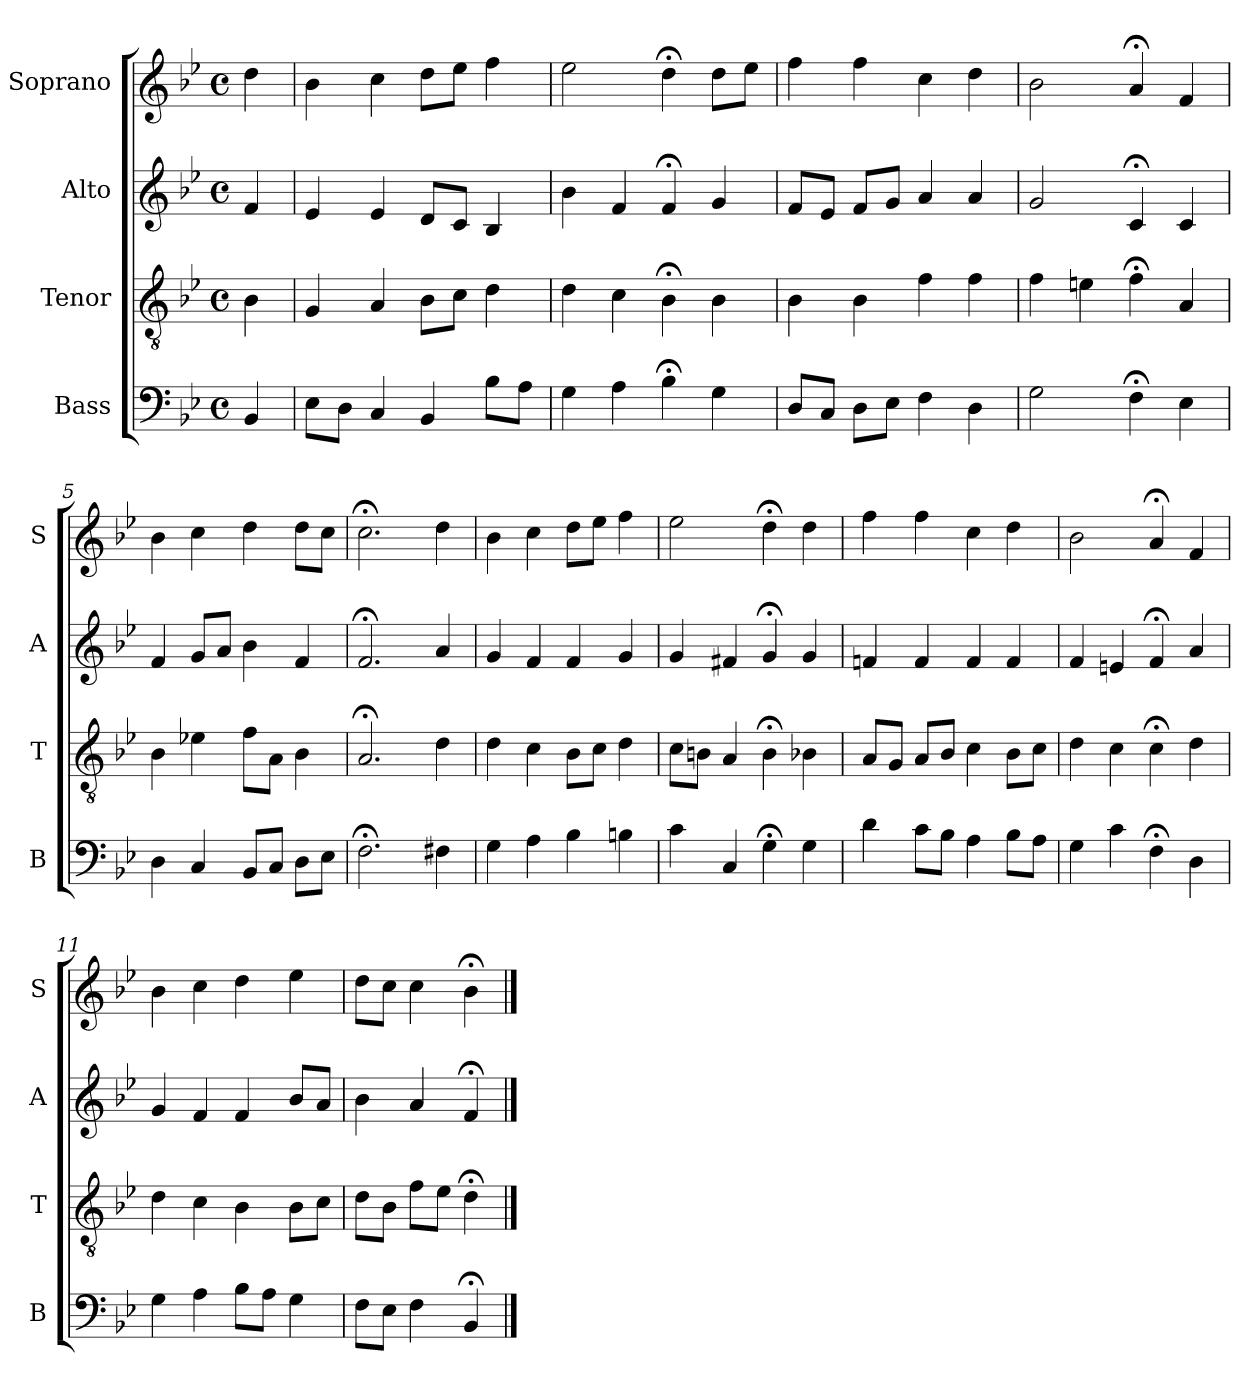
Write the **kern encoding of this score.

**kern	**kern	**kern	**kern
*part4	*part3	*part2	*part1
*staff4	*staff3	*staff2	*staff1
*I"Bass	*I"Tenor	*I"Alto	*I"Soprano
*I'B	*I'T	*I'A	*I'S
*clefF4	*clefGv2	*clefG2	*clefG2
*k[b-e-]	*k[b-e-]	*k[b-e-]	*k[b-e-]
*B-:	*B-:	*B-:	*B-:
*M4/4	*M4/4	*M4/4	*M4/4
*met(c)	*met(c)	*met(c)	*met(c)
*MM100	*MM100	*MM100	*MM100
=	=	=	=
4BB-	4B-	4f	4dd
=1	=1	=1	=1
8E-L	4G	4e-	4b-
8DJ	.	.	.
4C	4A	4e-	4cc
4BB-	8B-L	8dL	8ddL
.	8cJ	8cJ	8ee-J
8B-L	4d	4B-	4ff
8AJ	.	.	.
=2	=2	=2	=2
4G	4d	4b-	2ee-
4A	4c	4f	.
4B-;<	4B-;<	4f;<	4dd;<
4G	4B-	4g	8ddL
.	.	.	8ee-J
=3	=3	=3	=3
8DL	4B-	8fL	4ff
8CJ	.	8e-J	.
8DL	4B-	8fL	4ff
8E-J	.	8gJ	.
4F	4f	4a	4cc
4D	4f	4a	4dd
=4	=4	=4	=4
2G	4f	2g	2b-
.	4en	.	.
4F;<	4f;<	4c;<	4a;<
4E-	4A	4c	4f
=5	=5	=5	=5
4D	4B-	4f	4b-
4C	4e-X	8gL	4cc
.	.	8aJ	.
8BB-L	8fL	4b-	4dd
8CJ	8AJ	.	.
8DL	4B-	4f	8ddL
8E-J	.	.	8ccJ
=6	=6	=6	=6
2.F;<	2.A;<	2.f;<	2.cc;<
4F#X	4d	4a	4dd
=7	=7	=7	=7
4G	4d	4g	4b-
4A	4c	4f	4cc
4B-	8B-L	4f	8ddL
.	8cJ	.	8ee-J
4Bn	4d	4g	4ff
=8	=8	=8	=8
4c	8cL	4g	2ee-
.	8BnJ	.	.
4C	4A	4f#X	.
4G;<	4B;<	4g;<	4dd;<
4G	4B-X	4g	4dd
=9	=9	=9	=9
4d	8AL	4fn	4ff
.	8GJ	.	.
8cL	8AL	4f	4ff
8B-J	8B-J	.	.
4A	4c	4f	4cc
8B-L	8B-L	4f	4dd
8AJ	8cJ	.	.
=10	=10	=10	=10
4G	4d	4f	2b-
4c	4c	4en	.
4F;<	4c;<	4f;<	4a;<
4D	4d	4a	4f
=11	=11	=11	=11
4G	4d	4g	4b-
4A	4c	4f	4cc
8B-L	4B-	4f	4dd
8AJ	.	.	.
4G	8B-L	8b-L	4ee-
.	8cJ	8aJ	.
=12	=12	=12	=12
8FiL	8diL	4b-i	8ddiL
8E-J	8B-J	.	8ccJ
4F	8fL	4a	4cc
.	8e-J	.	.
4BB-;<	4d;<	4f;<	4b-;<
==	==	==	==
*-	*-	*-	*-
